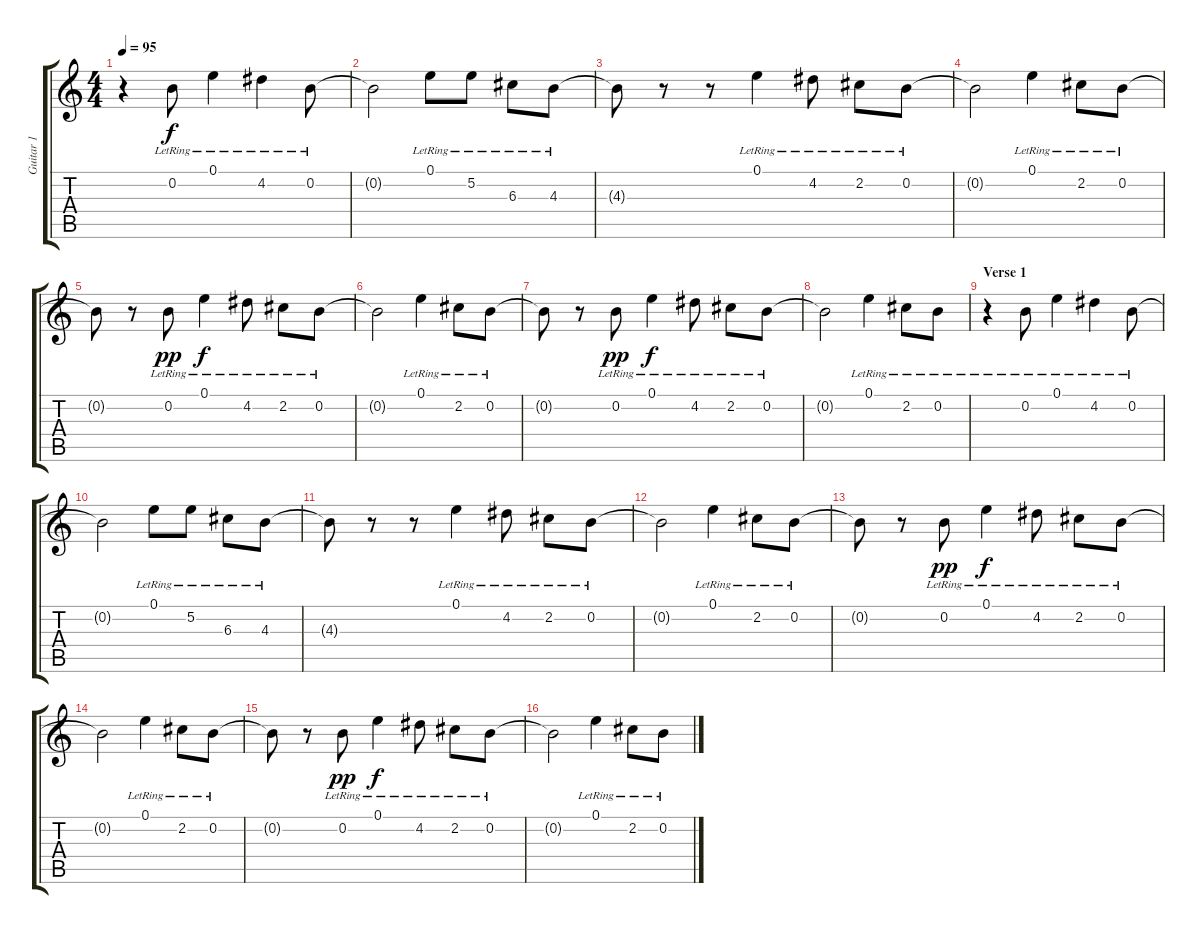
\track ("Guitar 1" "Guitar 1") {instrument acousticguitarsteel}
\staff {score tabs}
\tuning (E4 B3 G3 D3 A2 E2) {hide}
\ts (4 4)
\tempo 95
\clef g2
\ks c
r.4{dy f instrument acousticguitarsteel} 0.2{lr}.8 0.1{lr}.4{volume 8} 4.2{lr}.4 0.2{lr}.8 |
0.2{t}.2 0.1{lr}.8{volume 5} 5.2{lr}.8 6.3{lr}.8 4.3{lr}.8 |
4.3{t}.8 r.8 r.8 0.1{lr}.4{volume 8} 4.2{lr}.8 2.2{lr}.8 0.2{lr}.8 |
0.2{t}.2 0.1{lr}.4{volume 5} 2.2{lr}.8 0.2{lr}.8 |
0.2{t}.8 r.8 0.2{lr}.8{dy pp} 0.1{lr}.4{dy f volume 8} 4.2{lr}.8 2.2{lr}.8 0.2{lr}.8 |
0.2{t}.2 0.1{lr}.4{volume 5} 2.2{lr}.8 0.2{lr}.8 |
0.2{t}.8 r.8 0.2{lr}.8{dy pp} 0.1{lr}.4{dy f volume 8} 4.2{lr}.8 2.2{lr}.8 0.2{lr}.8 |
0.2{t}.2 0.1{lr}.4{volume 5} 2.2{lr}.8 0.2{lr}.8 |
\section ("" "Verse 1")
r.4 0.2{lr}.8 0.1{lr}.4{volume 8} 4.2{lr}.4 0.2{lr}.8 |
0.2{t}.2 0.1{lr}.8{volume 5} 5.2{lr}.8 6.3{lr}.8 4.3{lr}.8 |
4.3{t}.8 r.8 r.8 0.1{lr}.4{volume 8} 4.2{lr}.8 2.2{lr}.8 0.2{lr}.8 |
0.2{t}.2 0.1{lr}.4{volume 5} 2.2{lr}.8 0.2{lr}.8 |
0.2{t}.8 r.8 0.2{lr}.8{dy pp} 0.1{lr}.4{dy f volume 8} 4.2{lr}.8 2.2{lr}.8 0.2{lr}.8 |
0.2{t}.2 0.1{lr}.4{volume 5} 2.2{lr}.8 0.2{lr}.8 |
0.2{t}.8 r.8 0.2{lr}.8{dy pp} 0.1{lr}.4{dy f volume 8} 4.2{lr}.8 2.2{lr}.8 0.2{lr}.8 |
0.2{t}.2 0.1{lr}.4{volume 5} 2.2{lr}.8 0.2{lr}.8
